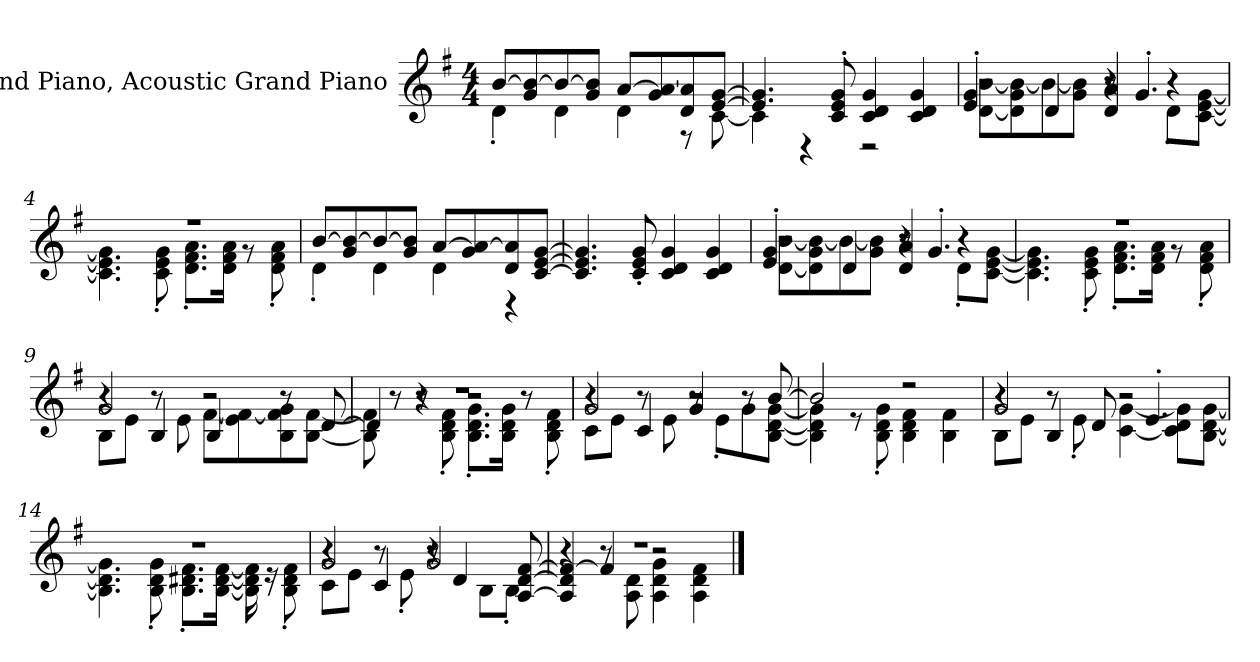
**kern
*part1
*staff1
*I"Grand Piano, Acoustic Grand Piano
*I'Pno
*clefG2
*k[f#]
*M4/4
*MM120
=1
*^
[8bi/L	4d'i\
8gi/ 8b/_	.
8b/_	4di\
8gi/ 8b/]J	.
[8ai/L	4di\
8gi/ 8a/_	.
8di/ 8a/]	8r
[8ei/ [8gi/J	[8ci\
=2	=2
4.e/] 4.g/]	4c\]
.	4r
8ci/' 8ei/' 8gi/'	.
4ci/ 4di/ 4gi/	2r
4ci/ 4di/ 4gi/	.
=3	=3
*	*^
2r	[8di\ [8bi\L	4ei/' 4gi/'
.	8d\] 8gi\ 8b\_	.
.	8b\_	4di/
.	8gi\ 8b\]J	.
8r	4r	4di/ 4ai/
4.g'i/	.	.
.	8d'i\L	4r
.	[8ci\ [8ei\ [8gi\J	.
*	*v	*v
=4	=4
1r	4.c\] 4.e\] 4.g\]
.	8ci\' 8ei\' 8gi\'
.	8.di\' 8.f#i\' 8.ai\'L
.	16di\ 16f#i\ 16ai\Jk
.	8r
.	8di\' 8f#i\' 8ai\'
!!LO:LB:g=z	!!
=5	=5
[8bi/L	4d'i\
8gi/ 8b/_	.
8b/_	4di\
8gj/ 8b/]J	.
[8aj/L	4dj\
8gi/ 8a/_	.
8di/ 8a/]	4r
[8cj/ [8ei/ [8gi/J	.
*v	*v
=6
4.c/] 4.e/] 4.g/]
8ci/' 8ei/' 8gi/'
4ci/ 4di/ 4gi/
4ci/ 4di/ 4gi/
=7
*^
*	*^
2r	[8di\ [8bj\L	4ei/' 4gi/'
.	8d\] 8gi\ 8b\_	.
.	8b\_	4dj/
.	8gj\ 8b\]J	.
8r	4r	4dj/ 4aj/
4.g'j/	.	.
.	8d'j\L	4r
.	[8cj\ [8ej\ [8gj\J	.
*	*v	*v
=8	=8
1r	4.c\] 4.e\] 4.g\]
.	8cj\' 8ej\' 8gj\'
.	8.dj\' 8.f#j\' 8.aj\'L
.	16dj\ 16f#j\ 16aj\Jk
.	8r
.	8dj\' 8f#j\' 8aj\'
!!LO:LB:g=z	!!
=9	=9
*	*^
2gj/	8Bj\L	4r
.	8ej\J	.
.	8r	4Bj/
.	8ej\	.
2r	[8f#j\L	4Bj/
.	8ej\ 8f#\_	.
.	8Bj\ 8f#\] 8gj\	8r
.	[8Bj\ [8f#Z\J	[8dZ/
=10	=10	=10
1r	8B\] 8f#\]	4d/]
.	8r	.
.	8r	4r
.	8Bj\' 8dZ\' 8f#Z\'	.
.	8.Bj\' 8.dZ\' 8.gZ\'L	2r
.	16BZ\ 16dZ\ 16gZ\Jk	.
.	8r	.
.	8Bj\' 8dZ\' 8f#Z\'	.
=11	=11	=11
2gZ/	8cj\L	4r
.	8ej\J	.
.	8r	4cj/
.	8ej\	.
4gj/	8r	2r
.	8e'j\L	.
8r	8gj\	.
[8bZ/	[8Bj\ [8dZ\ [8gZ\J	.
*	*v	*v
=12	=12
2b/]	4B\] 4d\] 4g\]
.	8r
.	8Bj\' 8dZ\' 8gZ\'
2r	4BZ\ 4dZ\ 4f#Z\
.	4Bj\ 4f#j\
!!LO:LB:g=z	!!
=13	=13
*	*^
2gi/	8Bi\L	4r
.	8ei\J	.
.	8r	4Bi/
.	8e'i\	.
2r	[4ci\ [4gi\	8di/
.	.	4.e'i/
.	8c\] 8di\ 8g\]L	.
.	[8Bi\ [8di\ [8gi\J	.
*	*v	*v
=14	=14
1r	4.B\] 4.d\] 4.g\]
.	8Bi\' 8di\' 8gi\'
.	8.Bi\' 8.d#Xi\' 8.f#i\'L
.	[16Bi\ [16d#i\ [16f#i\Jk
.	16B\] 16d#\] 16f#\]
.	16r
.	8Bi\' 8d#i\' 8f#i\'
=15	=15
*	*^
2gi/	8ci\L	4r
.	8ei\J	.
.	8r	4ci/
.	8e'i\	.
2gi/	4r	8r
.	.	4di/
.	8Bi\L	.
.	8B'i\J	[8Ai/ [8di/ [8f#i/
=16	=16	=16
1r	4r	4A/] 4d/] 4f#/_
.	8r	4f#/]
.	8Ai\ 8di\	.
.	4Ai\ 4di\ 4gi\	2r
.	4Ai\ 4di\ 4f#i\	.
*v	*v	*v
==
*-
